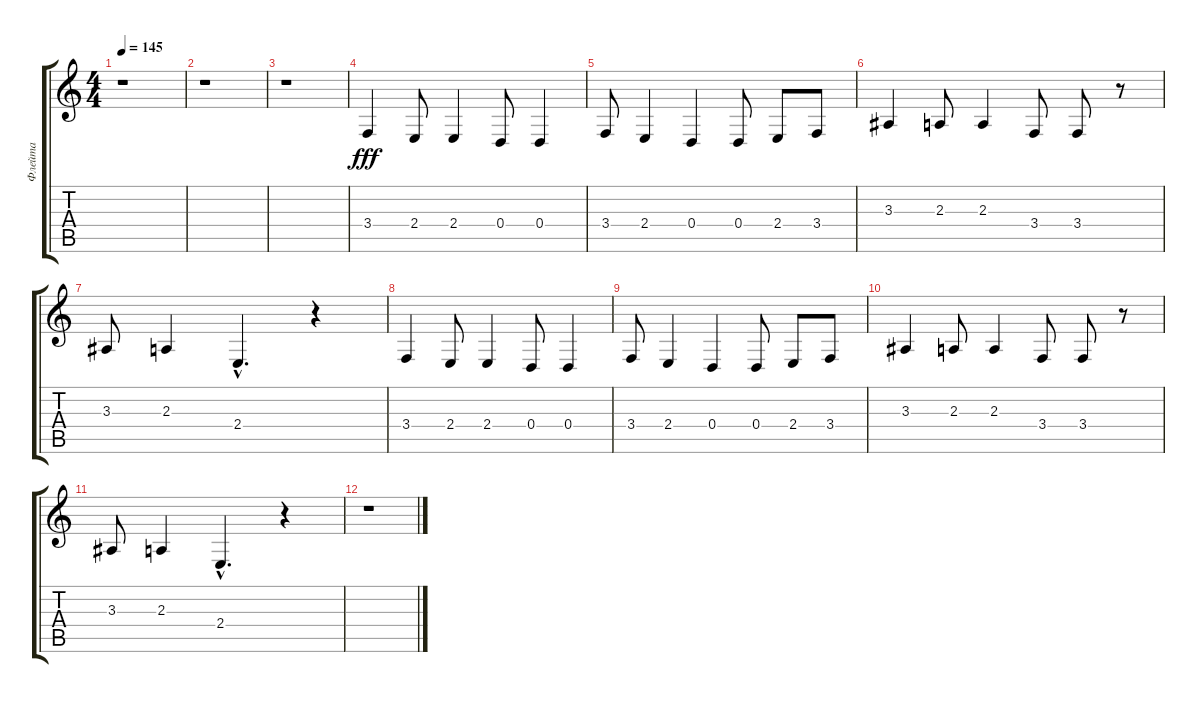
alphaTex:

\track ("Флейта" "Флейта") {instrument flute}
\staff {score tabs}
\tuning (E4 B3 G3 D3 A2 E2) {hide}
\ts (4 4)
\tempo 145
\clef g2
\ks c
r.1{dy fff} |
r.1 |
r.1 |
3.4.4 2.4.8 2.4.4 0.4.8 0.4.4 |
3.4.8 2.4.4 0.4.4 0.4.8 2.4.8 3.4.8 |
3.3.4 2.3.8 2.3.4 3.4.8 3.4.8 r.8 |
3.3.8 2.3.4 2.4{hac}.4{d} r.4 |
3.4.4 2.4.8 2.4.4 0.4.8 0.4.4 |
3.4.8 2.4.4 0.4.4 0.4.8 2.4.8 3.4.8 |
3.3.4 2.3.8 2.3.4 3.4.8 3.4.8 r.8 |
3.3.8 2.3.4 2.4{hac}.4{d} r.4 |
r.1
